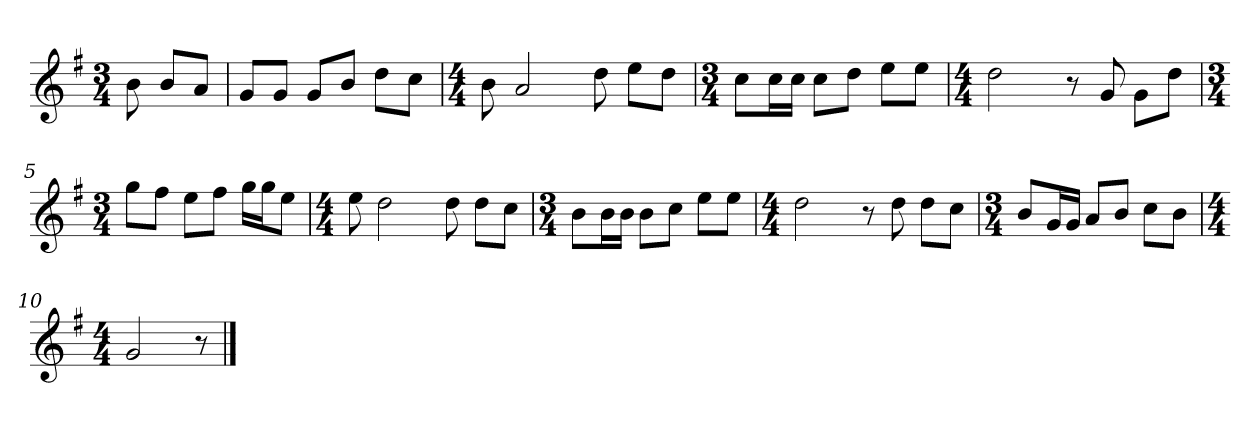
**kern
*part1
*staff1
*k[f#]
*M3/4
*MM120
=
8b
8bL
8aJ
=1
8gL
8gJ
8gL
8bJ
8ddL
8ccJ
=2
*M4/4
8b
2a
8dd
8eeL
8ddJ
=3
*M3/4
8ccL
16ccL
16ccJJ
8ccL
8ddJ
8eeL
8eeJ
=4
*M4/4
2dd
8r
8g
8gL
8ddJ
=5
*M3/4
8ggL
8ff#J
8eeL
8ff#J
16ggLL
16ggJ
8eeJ
=6
*M4/4
8ee
2dd
8dd
8ddL
8ccJ
=7
*M3/4
8bL
16bL
16bJJ
8bL
8ccJ
8eeL
8eeJ
=8
*M4/4
2dd
8r
8dd
8ddL
8ccJ
=9
*M3/4
8bL
16gL
16gJJ
8aL
8bJ
8ccL
8bJ
=10
*M4/4
2g
8r
==
*-
